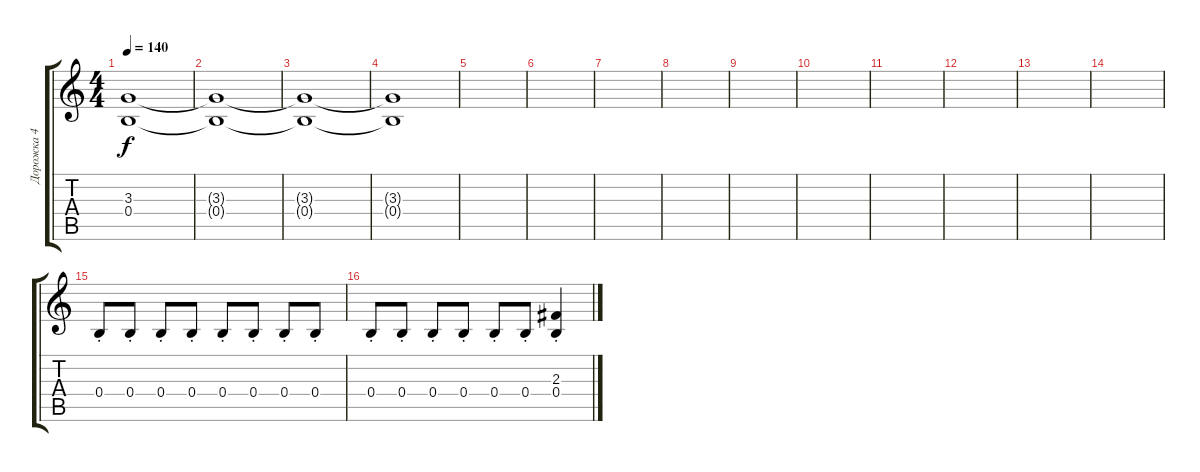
\track ("Дорожка 4" "Дорожка 4") {instrument distortionguitar}
\staff {score tabs}
\tuning (Db4 Ab3 E3 B2 Gb2 B1) {hide}
\ts (4 4)
\tempo 140
\clef g2
\ks c
(3.3 0.4).1{dy f} |
(3.3{t} 0.4{t}).1 |
(3.3{t} 0.4{t}).1 |
(3.3{t} 0.4{t}).1 |
|
|
|
|
|
|
|
|
|
|
0.4{st}.8{volume 5} 0.4{st}.8{volume 16} 0.4{st}.8 0.4{st}.8 0.4{st}.8 0.4{st}.8 0.4{st}.8 0.4{st}.8 |
0.4{st}.8 0.4{st}.8 0.4{st}.8 0.4{st}.8 0.4{st}.8 0.4{st}.8 (2.3 0.4{st}).4
